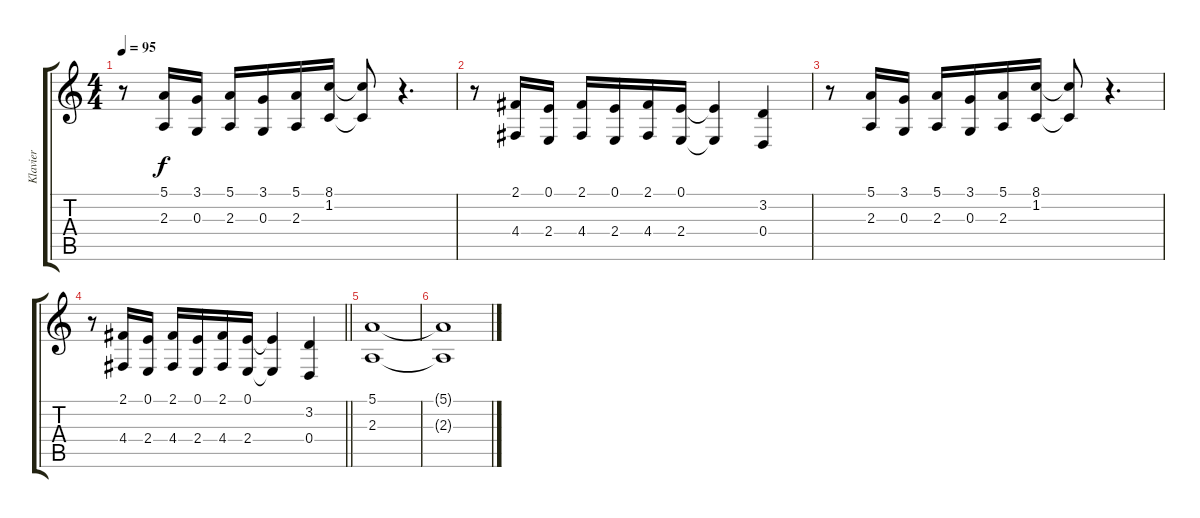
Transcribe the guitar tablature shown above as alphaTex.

\track ("Klavier" "Klavier") {instrument electricgrandpiano}
\staff {score tabs}
\tuning (E4 B3 G3 D3 A2 E2) {hide}
\ts (4 4)
\tempo 95
\clef g2
\ks c
r.8{dy f} (5.1 2.3).16 (3.1 0.3).16 (5.1 2.3).16 (3.1 0.3).16 (5.1 2.3).16 (8.1 1.2).16 (8.1{t} 1.2{t}).8 r.4{d} |
r.8 (2.1 4.4).16 (0.1 2.4).16 (2.1 4.4).16 (0.1 2.4).16 (2.1 4.4).16 (0.1 2.4).16 (0.1{t} 2.4{t}).4 (3.2 0.4).4 |
r.8 (5.1 2.3).16 (3.1 0.3).16 (5.1 2.3).16 (3.1 0.3).16 (5.1 2.3).16 (8.1 1.2).16 (8.1{t} 1.2{t}).8 r.4{d} |
\barLineRight lightlight
r.8 (2.1 4.4).16 (0.1 2.4).16 (2.1 4.4).16 (0.1 2.4).16 (2.1 4.4).16 (0.1 2.4).16 (0.1{t} 2.4{t}).4 (3.2 0.4).4 |
(5.1 2.3).1 |
(5.1{t} 2.3{t}).1
